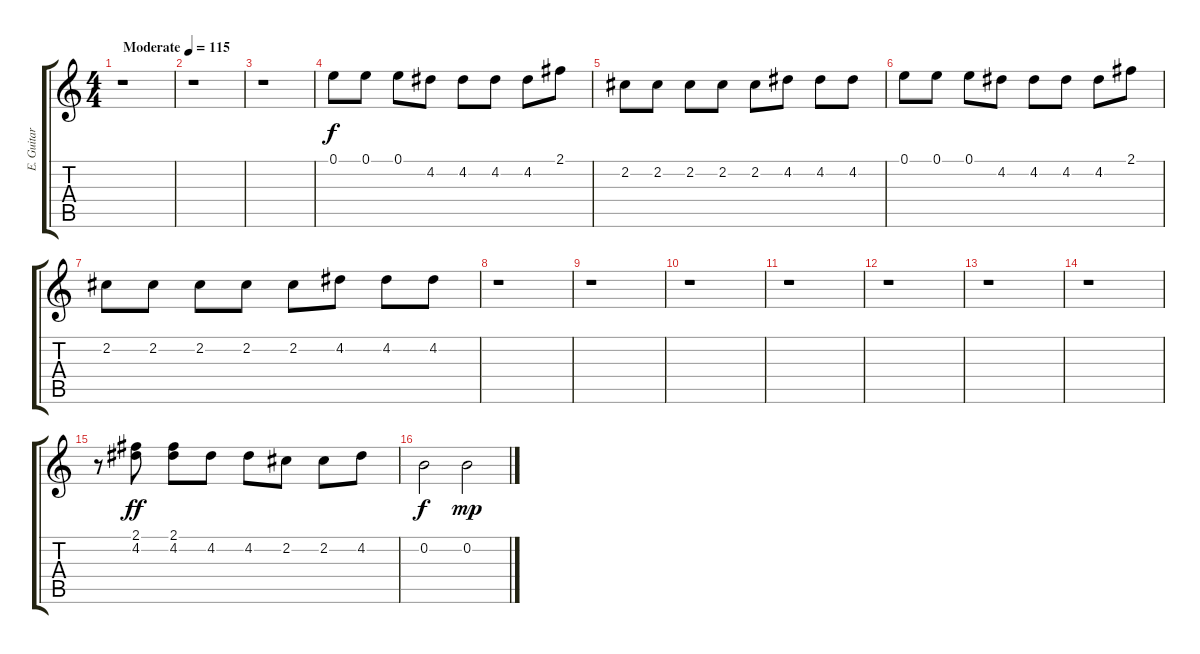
\track ("E. Guitar Lead II" "E. Guitar ") {instrument overdrivenguitar}
\staff {score tabs}
\tuning (E4 B3 G3 D3 A2 E2) {hide}
\ts (4 4)
\tempo (115 "Moderate")
\clef g2
\ks c
r.1{dy f instrument overdrivenguitar} |
r.1 |
r.1 |
0.1.8 0.1.8 0.1.8 4.2.8 4.2.8 4.2.8 4.2.8 2.1.8 |
2.2.8 2.2.8 2.2.8 2.2.8 2.2.8 4.2.8 4.2.8 4.2.8 |
0.1.8 0.1.8 0.1.8 4.2.8 4.2.8 4.2.8 4.2.8 2.1.8 |
2.2.8 2.2.8 2.2.8 2.2.8 2.2.8 4.2.8 4.2.8 4.2.8 |
r.1 |
r.1 |
r.1 |
r.1 |
r.1 |
r.1 |
r.1 |
r.8 (2.1 4.2).8{dy ff} (2.1 4.2).8 4.2.8 4.2.8 2.2.8 2.2.8 4.2.8 |
0.2.2{dy f} 0.2.2{dy mp}
